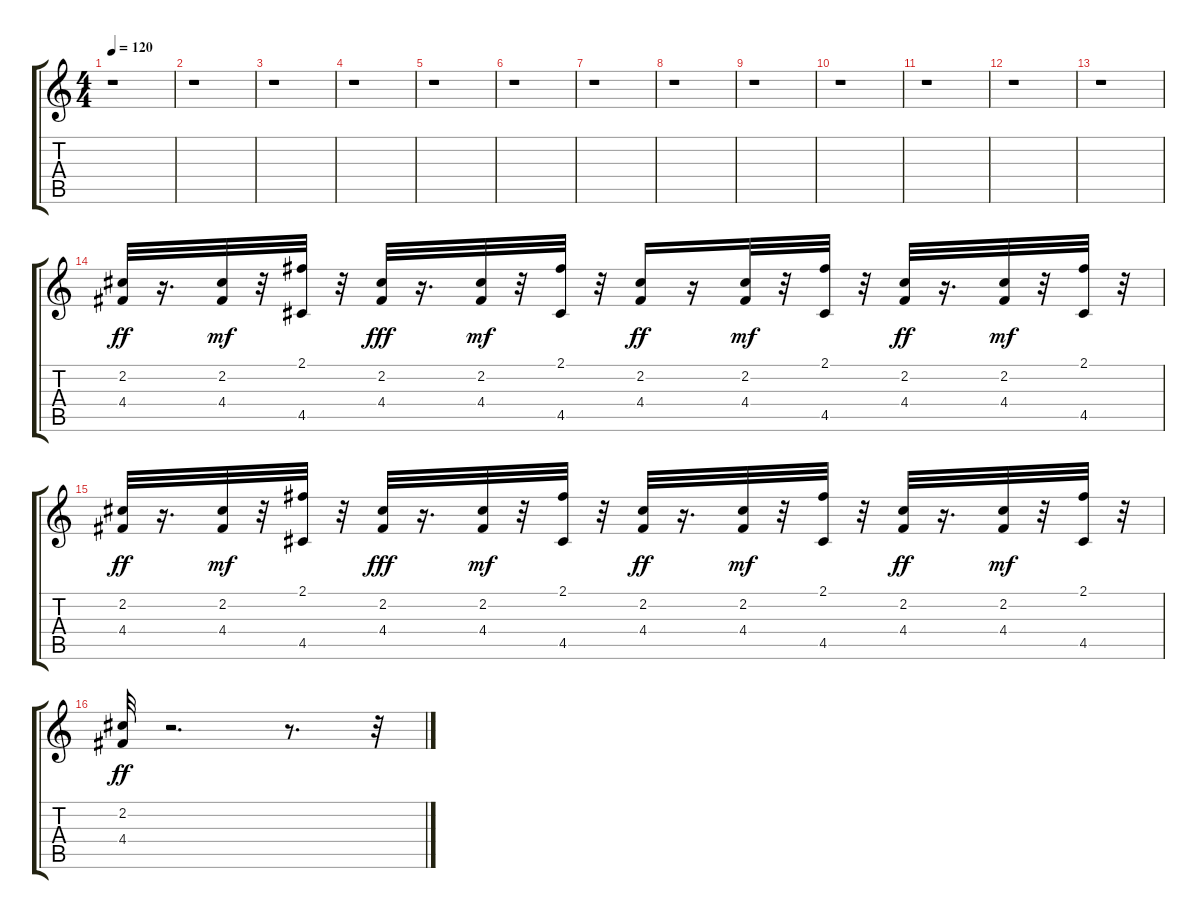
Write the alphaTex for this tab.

\track "" {instrument electricguitarclean}
\staff {score tabs}
\tuning (E4 B3 G3 D3 A2 E2) {hide}
\ts (4 4)
\tempo 120
\clef g2
\ks c
r.1{dy ff} |
r.1 |
r.1 |
r.1 |
r.1 |
r.1 |
r.1 |
r.1 |
r.1 |
r.1 |
r.1 |
r.1 |
r.1 |
(2.2 4.4).32 r.16{d} (2.2 4.4).32{dy mf} r.32 (2.1 4.5).32 r.32 (2.2 4.4).32{dy fff} r.16{d} (2.2 4.4).32{dy mf} r.32 (2.1 4.5).32 r.32 (2.2 4.4).16{dy ff} r.16 (2.2 4.4).32{dy mf} r.32 (2.1 4.5).32 r.32 (2.2 4.4).32{dy ff} r.16{d} (2.2 4.4).32{dy mf} r.32 (2.1 4.5).32 r.32 |
(2.2 4.4).32{dy ff} r.16{d} (2.2 4.4).32{dy mf} r.32 (2.1 4.5).32 r.32 (2.2 4.4).32{dy fff} r.16{d} (2.2 4.4).32{dy mf} r.32 (2.1 4.5).32 r.32 (2.2 4.4).32{dy ff} r.16{d} (2.2 4.4).32{dy mf} r.32 (2.1 4.5).32 r.32 (2.2 4.4).32{dy ff} r.16{d} (2.2 4.4).32{dy mf} r.32 (2.1 4.5).32 r.32 |
(2.2 4.4).32{dy ff} r.2{d} r.8{d} r.32
